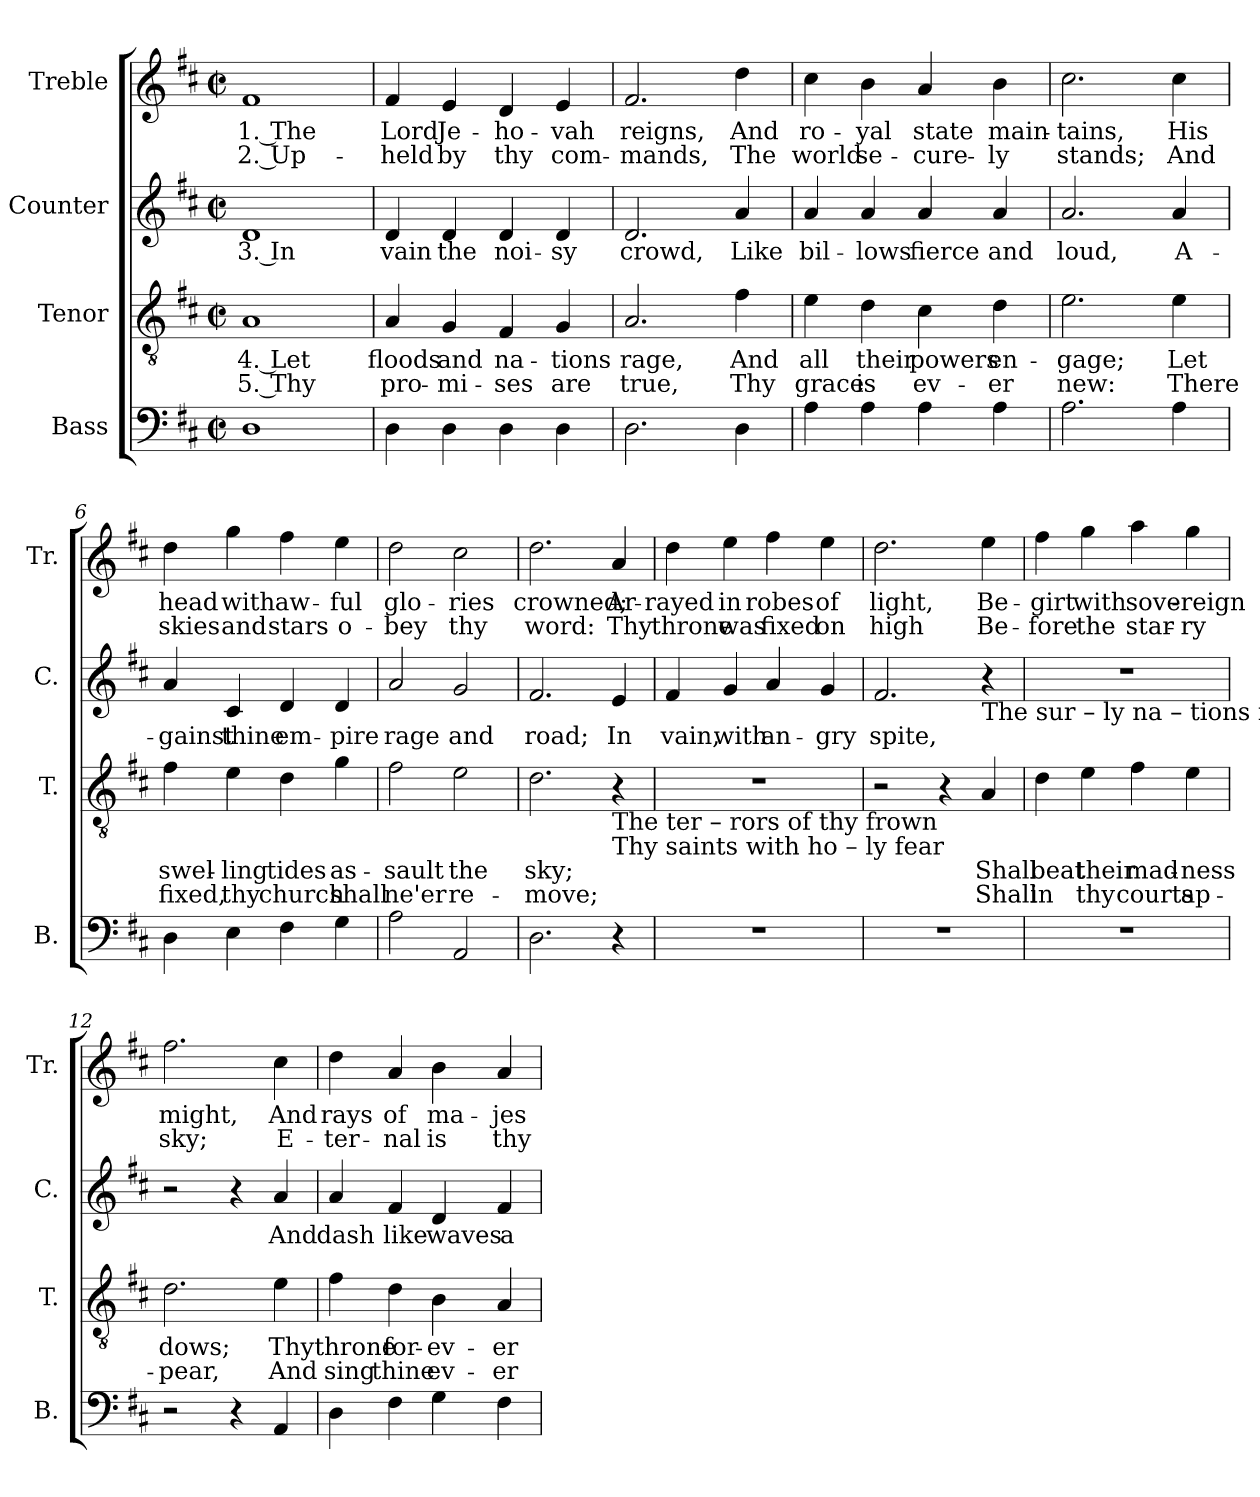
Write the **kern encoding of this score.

**kern	**kern	**text	**text	**kern	**text	**kern	**text	**text
*part4	*part3	*part3	*part3	*part2	*part2	*part1	*part1	*part1
*staff4	*staff3	*staff3	*staff3	*staff2	*staff2	*staff1	*staff1	*staff1
*I"Bass	*I"Tenor	*	*	*I"Counter	*	*I"Treble	*	*
*I'B.	*I'T.	*	*	*I'C.	*	*I'Tr.	*	*
*clefF4	*clefGv2	*	*	*clefG2	*	*clefG2	*	*
*k[f#c#]	*k[f#c#]	*	*	*k[f#c#]	*	*k[f#c#]	*	*
*M2/2	*M2/2	*	*	*M2/2	*	*M2/2	*	*
*met(c|)	*met(c|)	*	*	*met(c|)	*	*met(c|)	*	*
*MM170	*MM170	*	*	*MM170	*	*MM170	*	*
=1	=1	=1	=1	=1	=1	=1	=1	=1
1D	1A	4. Let	5. Thy	1d	3. In	1f#	1. The	2. Up-
=2	=2	=2	=2	=2	=2	=2	=2	=2
4D\	4A/	floods	pro-	4d/	vain	4f#/	Lord	-held
4D\	4G/	and	-mi-	4d/	the	4e/	Je-	by
4D\	4F#/	na-	-ses	4d/	noi-	4d/	-ho-	thy
4D\	4G/	-tions	are	4d/	-sy	4e/	-vah	com-
=3	=3	=3	=3	=3	=3	=3	=3	=3
2.D\	2.A/	rage,	true,	2.d/	crowd,	2.f#/	reigns,	-mands,
4D\	4f#\	And	Thy	4a/	Like	4dd\	And	The
=4	=4	=4	=4	=4	=4	=4	=4	=4
4A\	4e\	all	grace	4a/	bil-	4cc#\	ro-	world
4A\	4d\	their	is	4a/	-lows	4b\	-yal	se-
4A\	4c#\	powers	ev-	4a/	fierce	4a/	state	-cure-
4A\	4d\	en-	-er	4a/	and	4b\	main-	-ly
=5	=5	=5	=5	=5	=5	=5	=5	=5
2.A\	2.e\	-gage;	new:	2.a/	loud,	2.cc#\	-tains,	stands;
4A\	4e\	Let	There	4a/	A-	4cc#\	His	And
=6	=6	=6	=6	=6	=6	=6	=6	=6
4D\	4f#\	swel-	fixed,	4a/	-gainst	4dd\	head	skies
4E\	4e\	-ling	thy	4c#/	thine	4gg\	with	and
4F#\	4d\	tides	church	4d/	em-	4ff#\	aw-	stars
4G\	4g\	as-	shall	4d/	-pire	4ee\	-ful	o-
=7	=7	=7	=7	=7	=7	=7	=7	=7
2A\	2f#\	-sault	ne'er	2a/	rage	2dd\	glo-	-bey
2AA/	2e\	the	re-	2g/	and	2cc#\	-ries	thy
!!LO:LB:g=z
=8	=8	=8	=8	=8	=8	=8	=8	=8
2.D\	2.d\	sky;	-move;	2.f#/	road;	2.dd\	crowned;	word:
!	!LO:TX:b:t=The       ter   –  rors     of      thy     frown	!	!	!	!	!	!	!
!	!LO:TX:b:t=Thy      saints  with    ho  –  ly       fear	!	!	!	!	!	!	!
4r	4r	.	.	4e/	In	4a/	Ar-	Thy
=9	=9	=9	=9	=9	=9	=9	=9	=9
1r	1r	.	.	4f#/	vain,	4dd\	-rayed	throne
.	.	.	.	4g/	with	4ee\	in	was
.	.	.	.	4a/	an-	4ff#\	robes	fixed
.	.	.	.	4g/	-gry	4ee\	of	on
=10	=10	=10	=10	=10	=10	=10	=10	=10
1r	2r	.	.	2.f#/	spite,	2.dd\	light,	high
.	4r	.	.	.	.	.	.	.
!	!	!	!	!LO:TX:b:t=The     sur  –  ly      na  –  tions    fight,	!	!	!	!
.	4A/	Shall	Shall	4r	.	4ee\	Be-	Be-
=11	=11	=11	=11	=11	=11	=11	=11	=11
1r	4d\	beat	in	1r	.	4ff#\	-girt	-fore
.	4e\	their	thy	.	.	4gg\	with	the
.	4f#\	mad-	courts	.	.	4aa\	sove-	star-
.	4e\	-ness	ap-	.	.	4gg\	-reign	-ry
=12	=12	=12	=12	=12	=12	=12	=12	=12
2r	2.d\	dows;	-pear,	2r	.	2.ff#\	might,	sky;
4r	.	.	.	4r	.	.	.	.
4AA/	4e\	Thy	And	4a/	And	4cc#\	And	E-
=13	=13	=13	=13	=13	=13	=13	=13	=13
4D\	4f#\	throne	sing	4a/	dash	4dd\	rays	-ter-
4F#\	4d\	for-	thine	4f#/	like	4a/	of	-nal
4G\	4B\	-ev-	ev-	4d/	waves	4b\	ma-	is
4F#\	4A/	-er	-er-	4f#/	a-	4a/	-jes-	thy
=	=	=	=	=	=	=	=	=
*-	*-	*-	*-	*-	*-	*-	*-	*-
